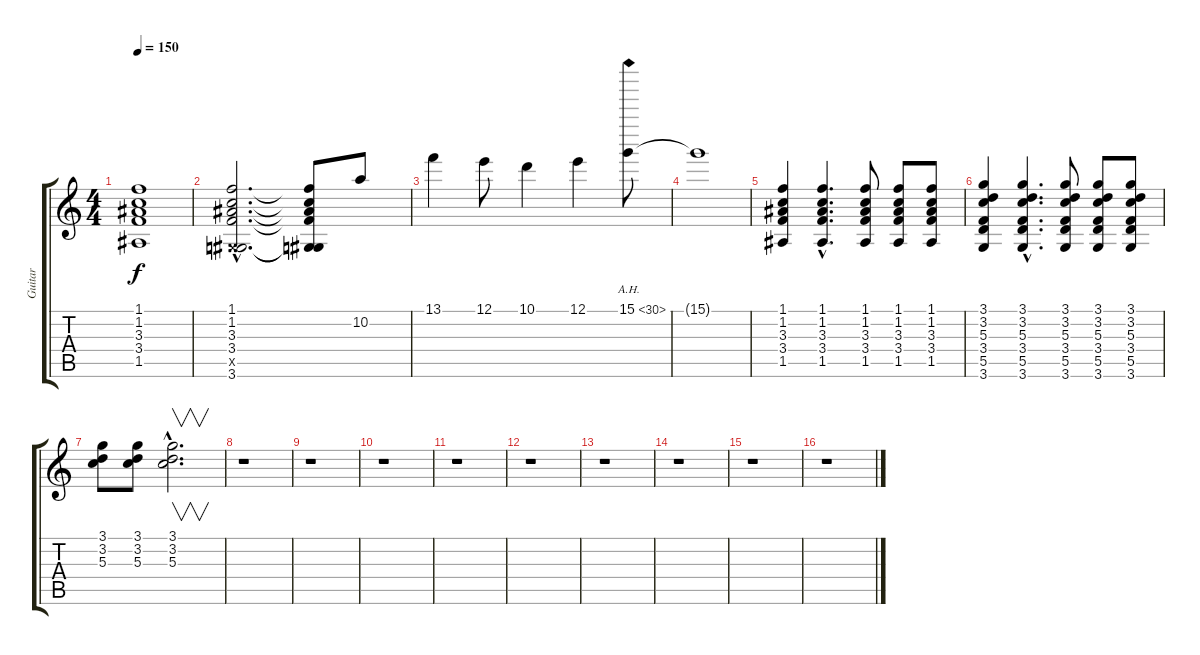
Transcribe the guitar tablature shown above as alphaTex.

\track ("Guitar" "Guitar") {instrument distortionguitar}
\staff {score tabs}
\tuning (E4 B3 G3 D3 A2 E2) {hide}
\ts (4 4)
\tempo 150
\clef g2
\ks c
(1.1 1.2 3.3 3.4 1.5).1{dy f} |
(1.1{hac} 1.2{hac} 3.3{hac} 3.4{hac} -1.5{hac x} 3.6{hac}).2{d} (1.1{t} 1.2{t} 3.3{t} 3.4{t} -1.5{t} 3.6{t}).8 10.2.8 |
13.1.4 12.1.8 10.1.4 12.1.4 15.1{ah 15}.8 |
15.1{t}.1 |
(1.1 1.2 3.3 3.4 1.5).4 (1.1{hac} 1.2{hac} 3.3{hac} 3.4{hac} 1.5{hac}).4{d} (1.1 1.2 3.3 3.4 1.5).8 (1.1 1.2 3.3 3.4 1.5).8 (1.1 1.2 3.3 3.4 1.5).8 |
(3.1 3.2 5.3 3.4 5.5 3.6).4 (3.1{hac} 3.2{hac} 5.3{hac} 3.4{hac} 5.5{hac} 3.6{hac}).4{d} (3.1 3.2 5.3 3.4 5.5 3.6).8 (3.1 3.2 5.3 3.4 5.5 3.6).8 (3.1 3.2 5.3 3.4 5.5 3.6).8 |
(3.1 3.2 5.3).8 (3.1 3.2 5.3).8 (3.1{hac} 3.2{hac} 5.3{hac}).2{v d} |
r.1 |
r.1 |
r.1 |
r.1 |
r.1 |
r.1 |
r.1 |
r.1 |
r.1
